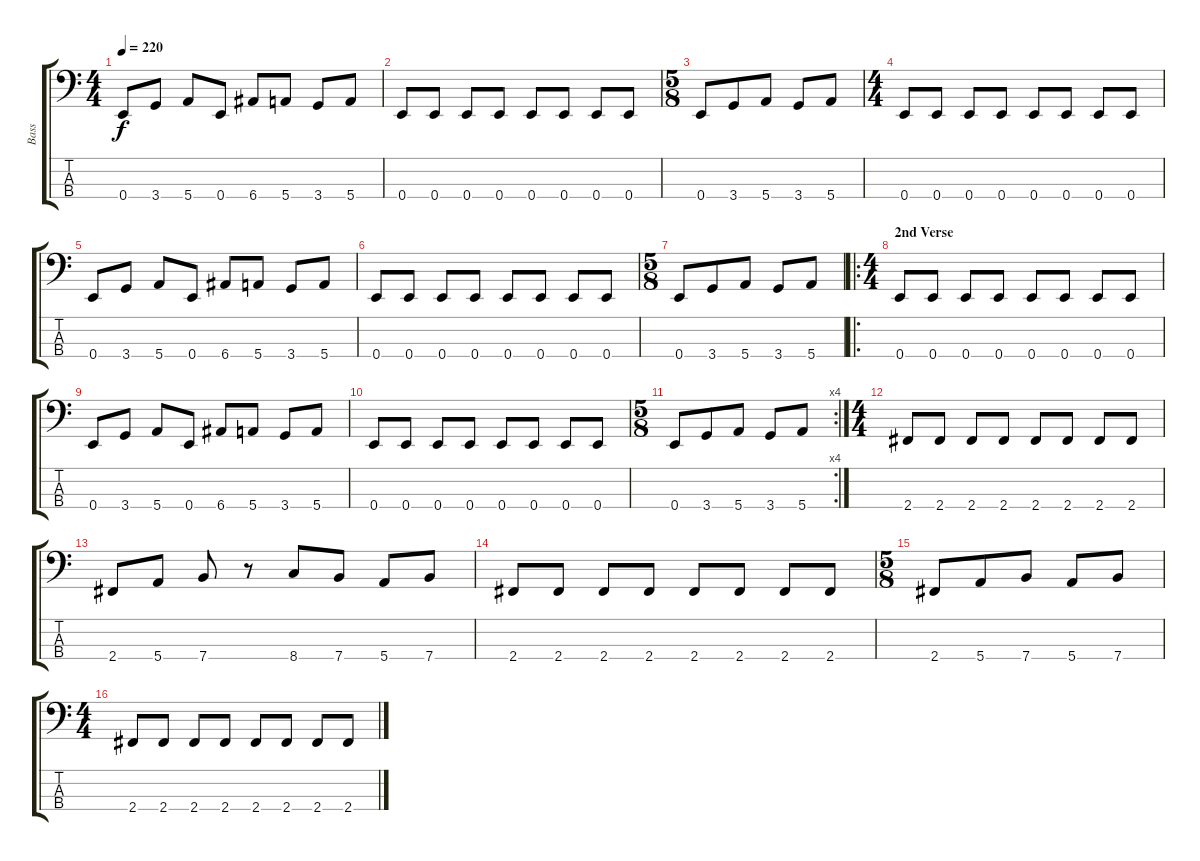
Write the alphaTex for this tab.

\track ("Bass" "Bass") {instrument acousticguitarnylon}
\staff {score tabs}
\tuning (G2 D2 A1 E1) {hide}
\ts (4 4)
\tempo 220
\clef f4
\ks c
0.4.8{dy f} 3.4.8 5.4.8 0.4.8 6.4.8 5.4.8 3.4.8 5.4.8 |
0.4.8 0.4.8 0.4.8 0.4.8 0.4.8 0.4.8 0.4.8 0.4.8 |
\ts (5 8)
0.4.8 3.4.8 5.4.8 3.4.8 5.4.8 |
\ts (4 4)
0.4.8 0.4.8 0.4.8 0.4.8 0.4.8 0.4.8 0.4.8 0.4.8 |
0.4.8 3.4.8 5.4.8 0.4.8 6.4.8 5.4.8 3.4.8 5.4.8 |
0.4.8 0.4.8 0.4.8 0.4.8 0.4.8 0.4.8 0.4.8 0.4.8 |
\ts (5 8)
0.4.8 3.4.8 5.4.8 3.4.8 5.4.8 |
\ro
\ts (4 4)
\section ("" "2nd Verse")
0.4.8 0.4.8 0.4.8 0.4.8 0.4.8 0.4.8 0.4.8 0.4.8 |
0.4.8 3.4.8 5.4.8 0.4.8 6.4.8 5.4.8 3.4.8 5.4.8 |
0.4.8 0.4.8 0.4.8 0.4.8 0.4.8 0.4.8 0.4.8 0.4.8 |
\rc 4
\ts (5 8)
0.4.8 3.4.8 5.4.8 3.4.8 5.4.8 |
\ts (4 4)
2.4.8 2.4.8 2.4.8 2.4.8 2.4.8 2.4.8 2.4.8 2.4.8 |
2.4.8 5.4.8 7.4.8 r.8 8.4.8 7.4.8 5.4.8 7.4.8 |
2.4.8 2.4.8 2.4.8 2.4.8 2.4.8 2.4.8 2.4.8 2.4.8 |
\ts (5 8)
2.4.8 5.4.8 7.4.8 5.4.8 7.4.8 |
\ts (4 4)
2.4.8 2.4.8 2.4.8 2.4.8 2.4.8 2.4.8 2.4.8 2.4.8
